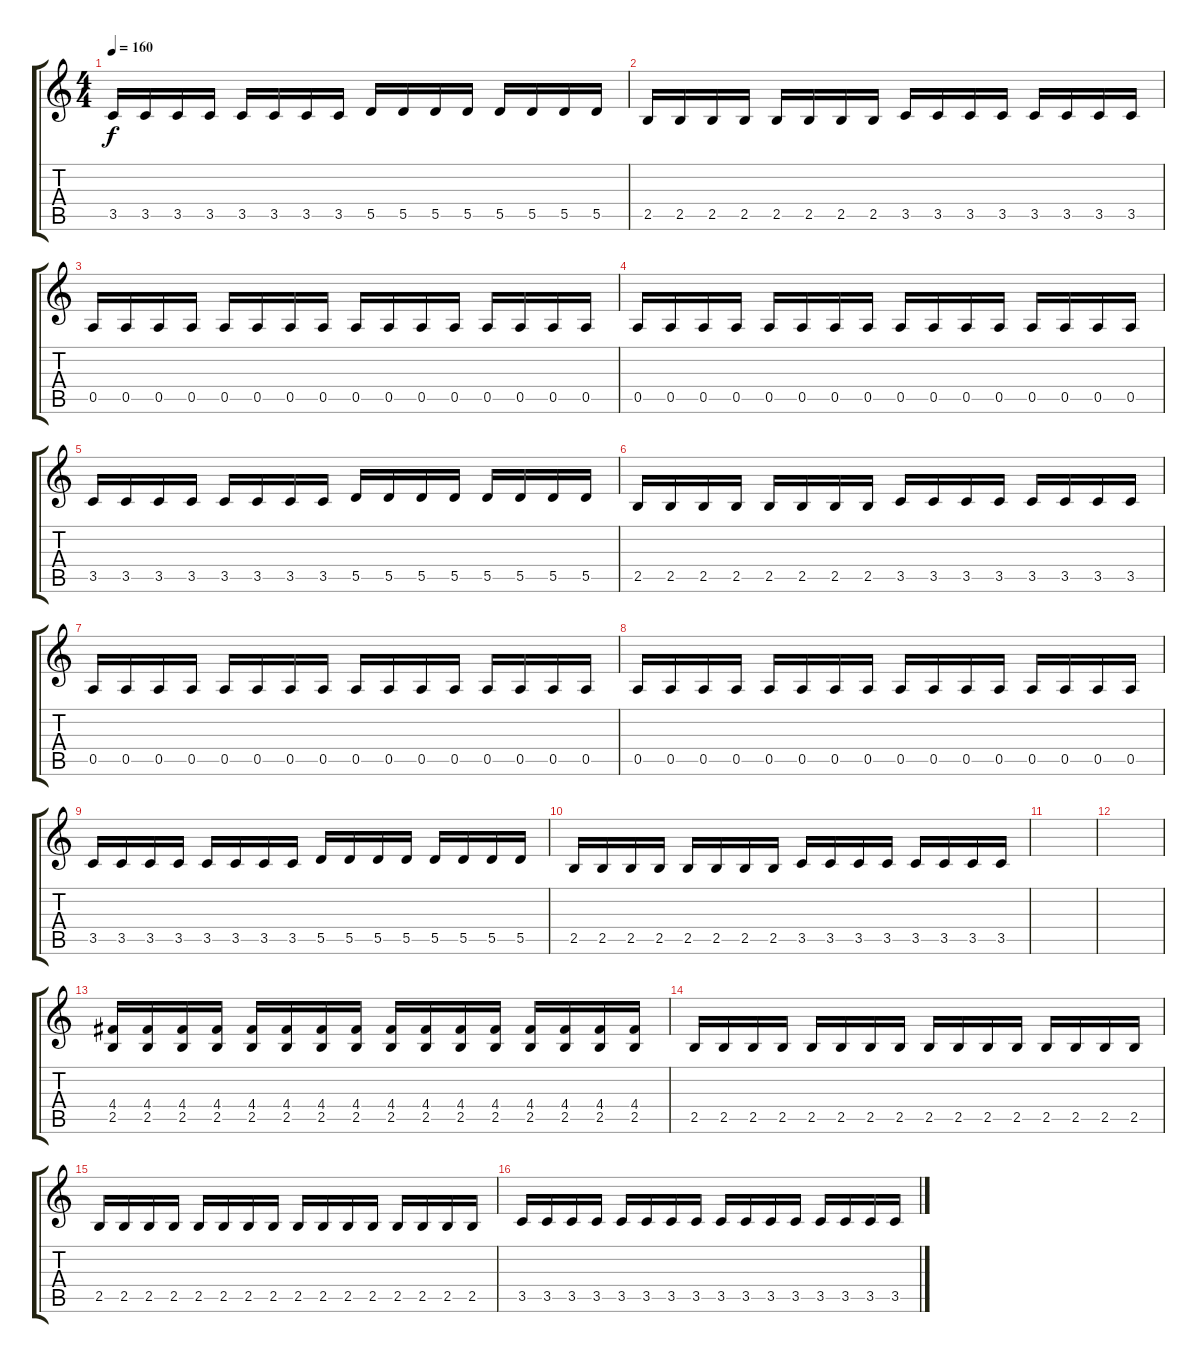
\track "" {instrument overdrivenguitar}
\staff {score tabs}
\tuning (E4 B3 G3 D3 A2 E2) {hide}
\ts (4 4)
\tempo 160
\clef g2
\ks c
3.5.16{dy f} 3.5.16 3.5.16 3.5.16 3.5.16 3.5.16 3.5.16 3.5.16 5.5.16 5.5.16 5.5.16 5.5.16 5.5.16 5.5.16 5.5.16 5.5.16 |
2.5.16 2.5.16 2.5.16 2.5.16 2.5.16 2.5.16 2.5.16 2.5.16 3.5.16 3.5.16 3.5.16 3.5.16 3.5.16 3.5.16 3.5.16 3.5.16 |
0.5.16 0.5.16 0.5.16 0.5.16 0.5.16 0.5.16 0.5.16 0.5.16 0.5.16 0.5.16 0.5.16 0.5.16 0.5.16 0.5.16 0.5.16 0.5.16 |
0.5.16 0.5.16 0.5.16 0.5.16 0.5.16 0.5.16 0.5.16 0.5.16 0.5.16 0.5.16 0.5.16 0.5.16 0.5.16 0.5.16 0.5.16 0.5.16 |
3.5.16 3.5.16 3.5.16 3.5.16 3.5.16 3.5.16 3.5.16 3.5.16 5.5.16 5.5.16 5.5.16 5.5.16 5.5.16 5.5.16 5.5.16 5.5.16 |
2.5.16 2.5.16 2.5.16 2.5.16 2.5.16 2.5.16 2.5.16 2.5.16 3.5.16 3.5.16 3.5.16 3.5.16 3.5.16 3.5.16 3.5.16 3.5.16 |
0.5.16 0.5.16 0.5.16 0.5.16 0.5.16 0.5.16 0.5.16 0.5.16 0.5.16 0.5.16 0.5.16 0.5.16 0.5.16 0.5.16 0.5.16 0.5.16 |
0.5.16 0.5.16 0.5.16 0.5.16 0.5.16 0.5.16 0.5.16 0.5.16 0.5.16 0.5.16 0.5.16 0.5.16 0.5.16 0.5.16 0.5.16 0.5.16 |
3.5.16 3.5.16 3.5.16 3.5.16 3.5.16 3.5.16 3.5.16 3.5.16 5.5.16 5.5.16 5.5.16 5.5.16 5.5.16 5.5.16 5.5.16 5.5.16 |
2.5.16 2.5.16 2.5.16 2.5.16 2.5.16 2.5.16 2.5.16 2.5.16 3.5.16 3.5.16 3.5.16 3.5.16 3.5.16 3.5.16 3.5.16 3.5.16 |
|
|
(4.4 2.5).16 (4.4 2.5).16 (4.4 2.5).16 (4.4 2.5).16 (4.4 2.5).16 (4.4 2.5).16 (4.4 2.5).16 (4.4 2.5).16 (4.4 2.5).16 (4.4 2.5).16 (4.4 2.5).16 (4.4 2.5).16 (4.4 2.5).16 (4.4 2.5).16 (4.4 2.5).16 (4.4 2.5).16 |
2.5.16 2.5.16 2.5.16 2.5.16 2.5.16 2.5.16 2.5.16 2.5.16 2.5.16 2.5.16 2.5.16 2.5.16 2.5.16 2.5.16 2.5.16 2.5.16 |
2.5.16 2.5.16 2.5.16 2.5.16 2.5.16 2.5.16 2.5.16 2.5.16 2.5.16 2.5.16 2.5.16 2.5.16 2.5.16 2.5.16 2.5.16 2.5.16 |
3.5.16 3.5.16 3.5.16 3.5.16 3.5.16 3.5.16 3.5.16 3.5.16 3.5.16 3.5.16 3.5.16 3.5.16 3.5.16 3.5.16 3.5.16 3.5.16
